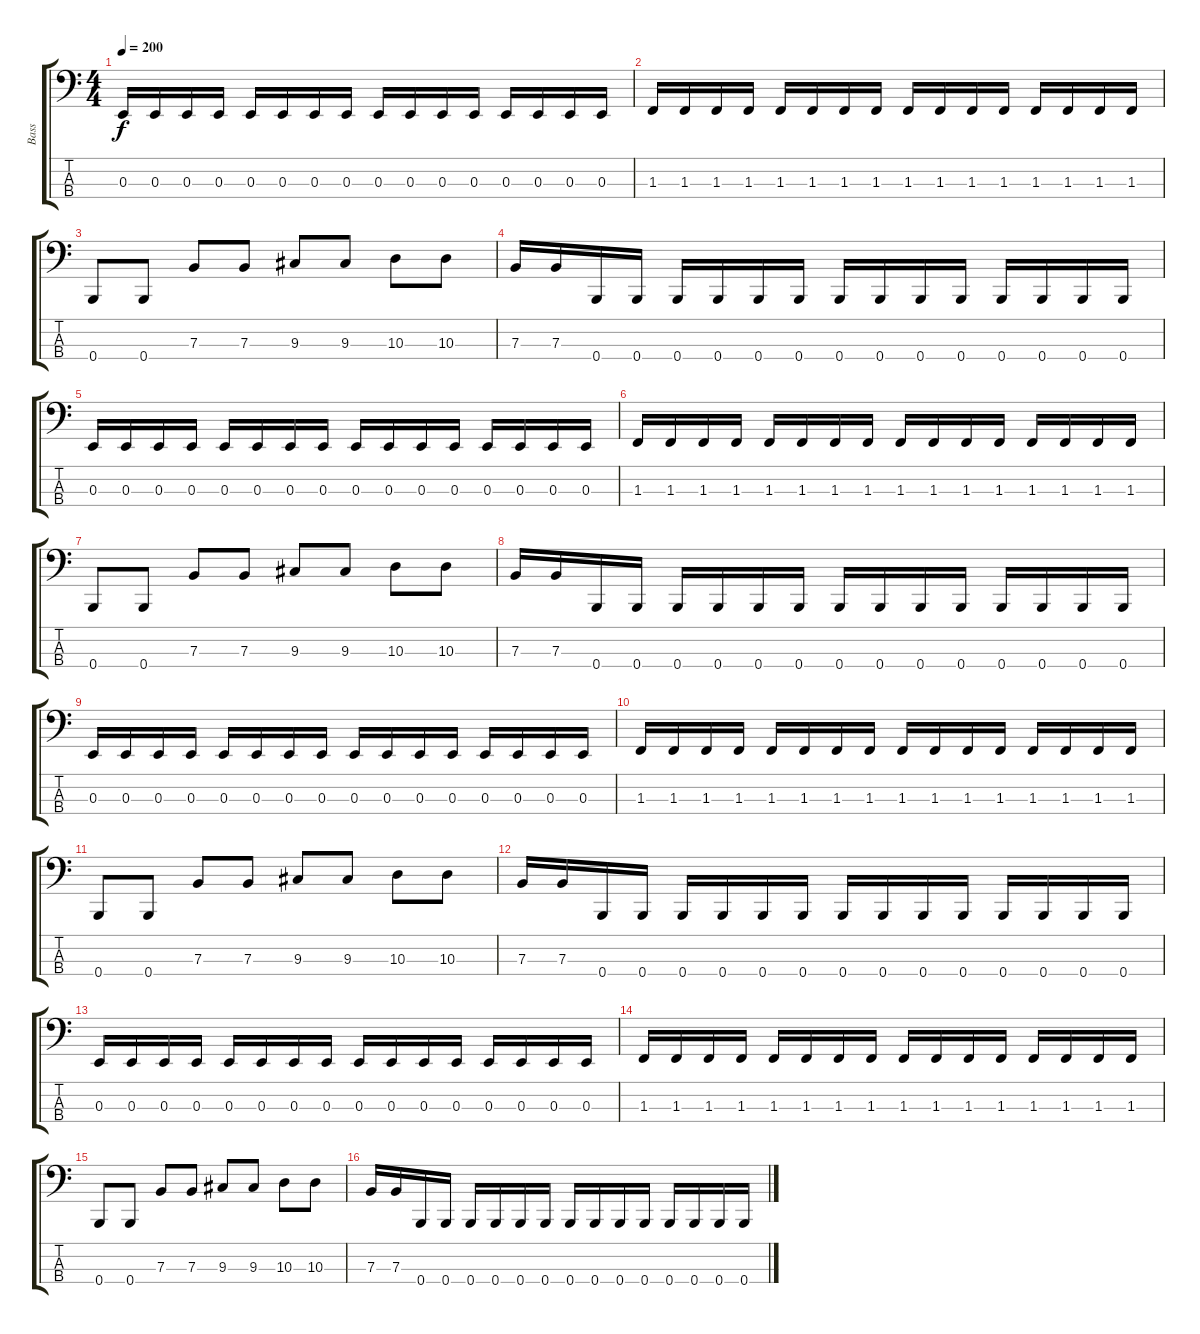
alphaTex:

\track ("Bass" "Bass") {instrument electricbasspick}
\staff {score tabs}
\tuning (D2 A1 E1 B0) {hide}
\ts (4 4)
\tempo 200
\clef f4
\ks c
0.3.16{dy f} 0.3.16 0.3.16 0.3.16 0.3.16 0.3.16 0.3.16 0.3.16 0.3.16 0.3.16 0.3.16 0.3.16 0.3.16 0.3.16 0.3.16 0.3.16 |
1.3.16 1.3.16 1.3.16 1.3.16 1.3.16 1.3.16 1.3.16 1.3.16 1.3.16 1.3.16 1.3.16 1.3.16 1.3.16 1.3.16 1.3.16 1.3.16 |
0.4.8 0.4.8 7.3.8 7.3.8 9.3.8 9.3.8 10.3.8 10.3.8 |
7.3.16 7.3.16 0.4.16 0.4.16 0.4.16 0.4.16 0.4.16 0.4.16 0.4.16 0.4.16 0.4.16 0.4.16 0.4.16 0.4.16 0.4.16 0.4.16 |
0.3.16 0.3.16 0.3.16 0.3.16 0.3.16 0.3.16 0.3.16 0.3.16 0.3.16 0.3.16 0.3.16 0.3.16 0.3.16 0.3.16 0.3.16 0.3.16 |
1.3.16 1.3.16 1.3.16 1.3.16 1.3.16 1.3.16 1.3.16 1.3.16 1.3.16 1.3.16 1.3.16 1.3.16 1.3.16 1.3.16 1.3.16 1.3.16 |
0.4.8 0.4.8 7.3.8 7.3.8 9.3.8 9.3.8 10.3.8 10.3.8 |
7.3.16 7.3.16 0.4.16 0.4.16 0.4.16 0.4.16 0.4.16 0.4.16 0.4.16 0.4.16 0.4.16 0.4.16 0.4.16 0.4.16 0.4.16 0.4.16 |
0.3.16 0.3.16 0.3.16 0.3.16 0.3.16 0.3.16 0.3.16 0.3.16 0.3.16 0.3.16 0.3.16 0.3.16 0.3.16 0.3.16 0.3.16 0.3.16 |
1.3.16 1.3.16 1.3.16 1.3.16 1.3.16 1.3.16 1.3.16 1.3.16 1.3.16 1.3.16 1.3.16 1.3.16 1.3.16 1.3.16 1.3.16 1.3.16 |
0.4.8 0.4.8 7.3.8 7.3.8 9.3.8 9.3.8 10.3.8 10.3.8 |
7.3.16 7.3.16 0.4.16 0.4.16 0.4.16 0.4.16 0.4.16 0.4.16 0.4.16 0.4.16 0.4.16 0.4.16 0.4.16 0.4.16 0.4.16 0.4.16 |
0.3.16 0.3.16 0.3.16 0.3.16 0.3.16 0.3.16 0.3.16 0.3.16 0.3.16 0.3.16 0.3.16 0.3.16 0.3.16 0.3.16 0.3.16 0.3.16 |
1.3.16 1.3.16 1.3.16 1.3.16 1.3.16 1.3.16 1.3.16 1.3.16 1.3.16 1.3.16 1.3.16 1.3.16 1.3.16 1.3.16 1.3.16 1.3.16 |
0.4.8 0.4.8 7.3.8 7.3.8 9.3.8 9.3.8 10.3.8 10.3.8 |
7.3.16 7.3.16 0.4.16 0.4.16 0.4.16 0.4.16 0.4.16 0.4.16 0.4.16 0.4.16 0.4.16 0.4.16 0.4.16 0.4.16 0.4.16 0.4.16
